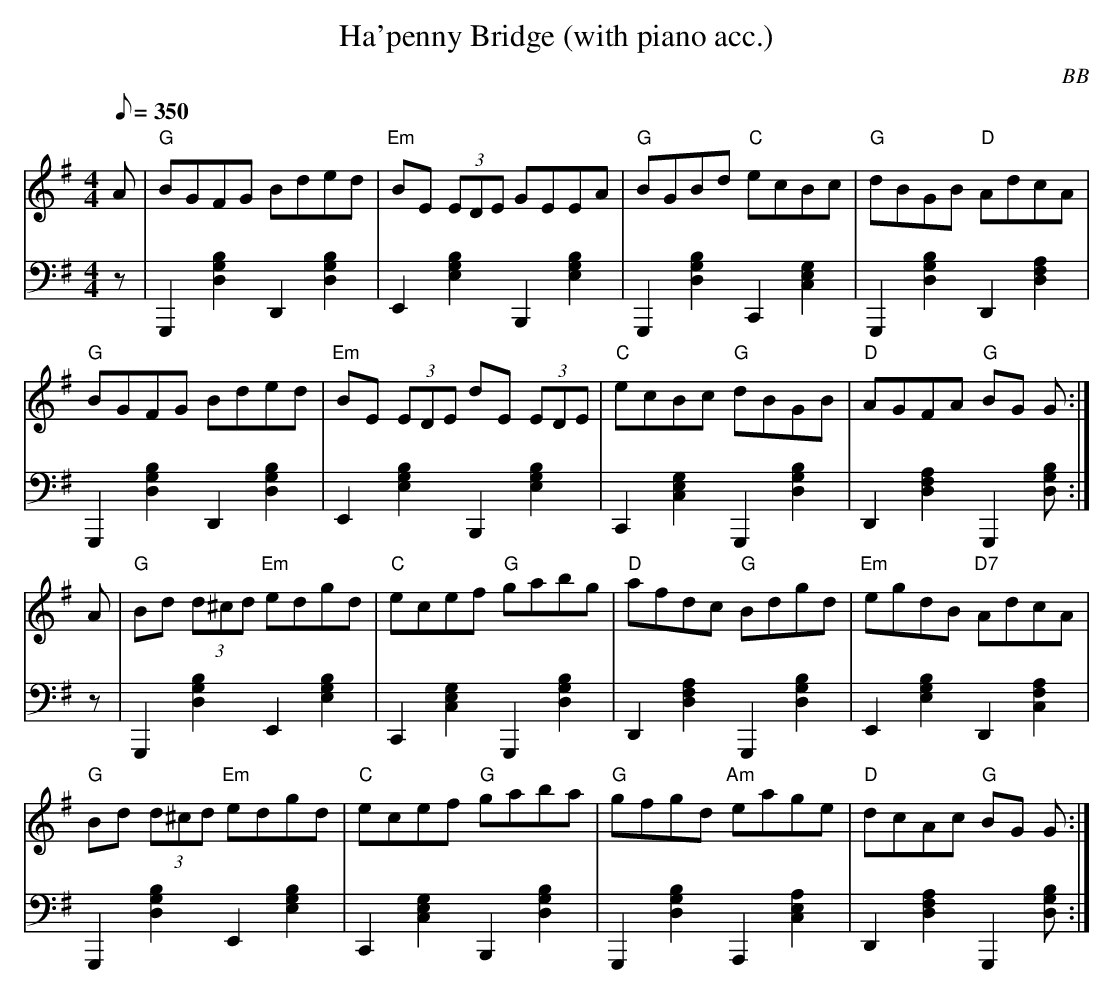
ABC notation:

X:1
T: Ha'penny Bridge (with piano acc.)
C: BB
Q: 1/8=350
M: 4/4
L: 1/8
V: 1 program 1 110 %fiddle
V: 2 volume=70 clef=bass m=D program 1 01
K: G
[V:1] A|"G"BGFG Bded|"Em"BE (3EDE GEEA|"G"BGBd "C"ecBc|"G"dBGB "D"AdcA |
[V:2] z|G,,2[G2D2B2]D,2[G2D2B2]|E,2[E2B2G2]B,,2[E2B2G2]|G,,2[G2D2B2]C,2[C2G2E2]|\
G,,2[G2D2B2]D,2[D2A2F2]|
[V:1] "G"BGFG Bded|"Em"BE (3EDE dE (3EDE|"C"ecBc "G"dBGB|"D"AGFA "G"BG G :|
[V:2] G,,2[G2D2B2]D,2[G2D2B2]|E,2[E2B2G2]B,,2[E2B2G2]|C,2[C2G2E2]G,,2[G2D2B2]|\
D,2[D2A2F2]G,,2[GDB]:|
[V:1] A|"G"Bd (3d^cd "Em"edgd|"C"ecef "G"gabg|"D"afdc "G"Bdgd|"Em"egdB "D7"AdcA |
[V:2] z|G,,2[G2D2B2]E,2[B2E2G2]|C,2[C2G2E2]G,,2[G2D2B2]|D,2[D2A2F2]G,,2[G2D2B2]|\
E,2[B2E2G2]D,2[A2C2F2]|
[V:1] "G"Bd (3d^cd "Em"edgd|"C"ecef "G"gaba|"G"gfgd "Am"eage|"D"dcAc "G"BG G :|
[V:2] G,,2[G2D2B2]E,2[B2E2G2]|C,2[C2G2E2]B,,2[G2D2B2]|G,,2[G2D2B2]A,,2[A2E2C2]|\
D,2[D2A2F2]G,,2[GDB]:|
